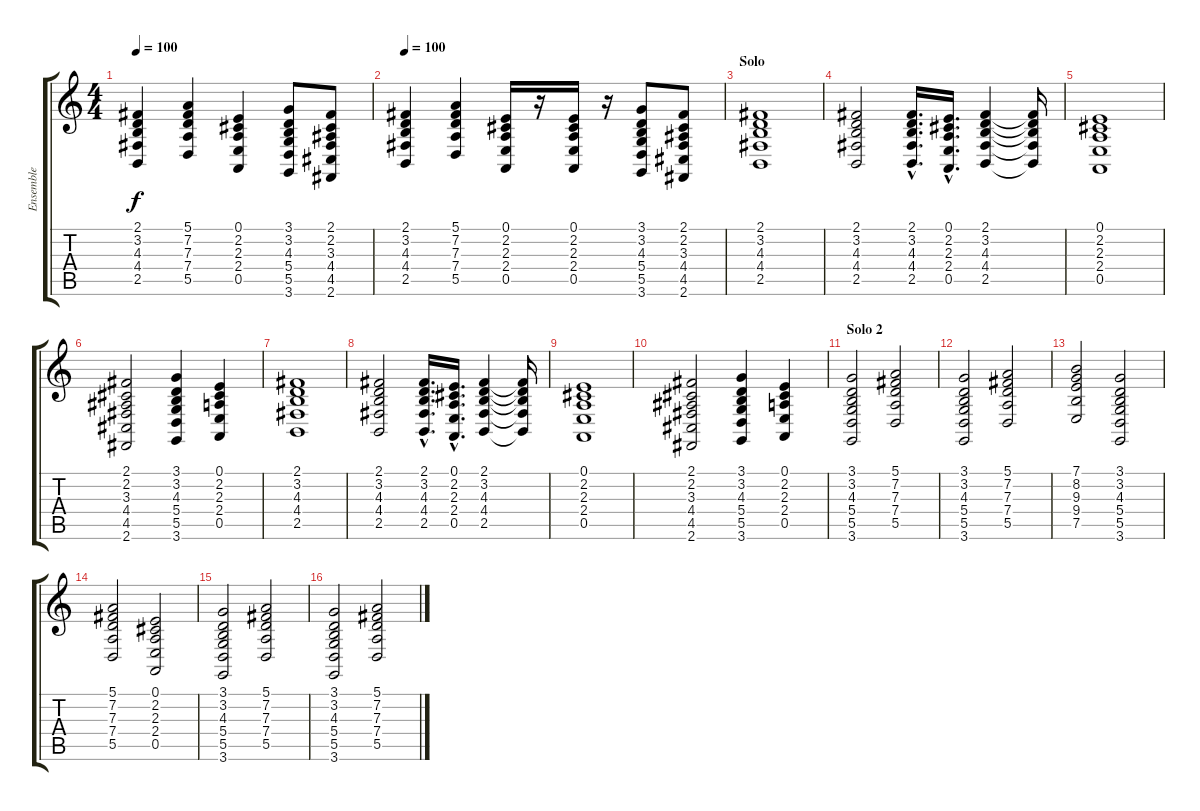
\track ("Ensemble" "Ensemble") {instrument stringensemble1}
\staff {score tabs}
\tuning (E4 B3 G3 D3 A2 E2) {hide}
\ts (4 4)
\tempo 100
\clef g2
\ks c
(2.1 3.2 4.3 4.4 2.5).4{dy f} (5.1 7.2 7.3 7.4 5.5).4 (0.1 2.2 2.3 2.4 0.5).4 (3.1 3.2 4.3 5.4 5.5 3.6).8 (2.1 2.2 3.3 4.4 4.5 2.6).8 |
\tempo 100
(2.1 3.2 4.3 4.4 2.5).4 (5.1 7.2 7.3 7.4 5.5).4 (0.1 2.2 2.3 2.4 0.5).16 r.16 (0.1 2.2 2.3 2.4 0.5).16 r.16 (3.1 3.2 4.3 5.4 5.5 3.6).8 (2.1 2.2 3.3 4.4 4.5 2.6).8 |
\section ("" "Solo")
(2.1 3.2 4.3 4.4 2.5).1 |
(2.1 3.2 4.3 4.4 2.5).2 (2.1{hac} 3.2{hac} 4.3{hac} 4.4{hac} 2.5{hac}).16{d} (0.1{hac} 2.2{hac} 2.3{hac} 2.4{hac} 0.5{hac}).16{d} (2.1 3.2 4.3 4.4 2.5).4 (2.1{t} 3.2{t} 4.3{t} 4.4{t} 2.5{t}).16 |
(0.1 2.2 2.3 2.4 0.5).1 |
(2.1 2.2 3.3 4.4 4.5 2.6).2 (3.1 3.2 4.3 5.4 5.5 3.6).4 (0.1 2.2 2.3 2.4 0.5).4 |
\section ("" "")
(2.1 3.2 4.3 4.4 2.5).1 |
(2.1 3.2 4.3 4.4 2.5).2 (2.1{hac} 3.2{hac} 4.3{hac} 4.4{hac} 2.5{hac}).16{d} (0.1{hac} 2.2{hac} 2.3{hac} 2.4{hac} 0.5{hac}).16{d} (2.1 3.2 4.3 4.4 2.5).4 (2.1{t} 3.2{t} 4.3{t} 4.4{t} 2.5{t}).16 |
(0.1 2.2 2.3 2.4 0.5).1 |
(2.1 2.2 3.3 4.4 4.5 2.6).2 (3.1 3.2 4.3 5.4 5.5 3.6).4 (0.1 2.2 2.3 2.4 0.5).4 |
\section ("" "Solo 2")
(3.1 3.2 4.3 5.4 5.5 3.6).2 (5.1 7.2 7.3 7.4 5.5).2 |
(3.1 3.2 4.3 5.4 5.5 3.6).2 (5.1 7.2 7.3 7.4 5.5).2 |
(7.1 8.2 9.3 9.4 7.5).2 (3.1 3.2 4.3 5.4 5.5 3.6).2 |
(5.1 7.2 7.3 7.4 5.5).2 (0.1 2.2 2.3 2.4 0.5).2 |
\section ("" "")
(3.1 3.2 4.3 5.4 5.5 3.6).2 (5.1 7.2 7.3 7.4 5.5).2 |
(3.1 3.2 4.3 5.4 5.5 3.6).2 (5.1 7.2 7.3 7.4 5.5).2
